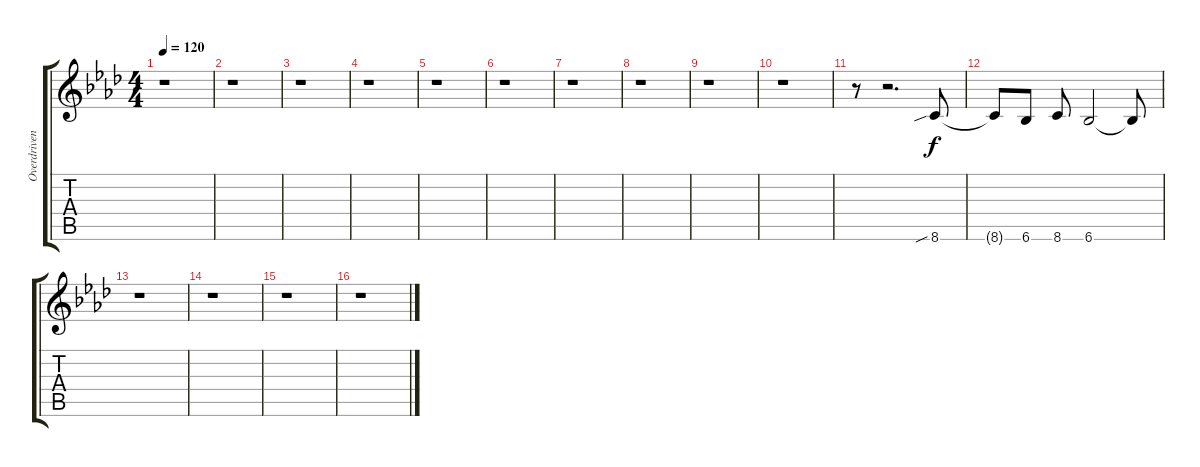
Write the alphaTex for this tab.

\track ("Overdriven" "Overdriven") {instrument overdrivenguitar}
\staff {score tabs}
\tuning (E4 B3 G3 D3 A2 E2) {hide}
\ts (4 4)
\tempo 120
\clef g2
\ks ab
r.1{dy f instrument overdrivenguitar} |
r.1 |
r.1 |
r.1 |
r.1 |
r.1 |
r.1 |
r.1 |
r.1 |
r.1 |
r.8 r.2{d} 8.6{sib}.8 |
8.6{t}.8 6.6.8 8.6.8 6.6.2 6.6{t}.8 |
r.1 |
r.1 |
r.1 |
r.1
